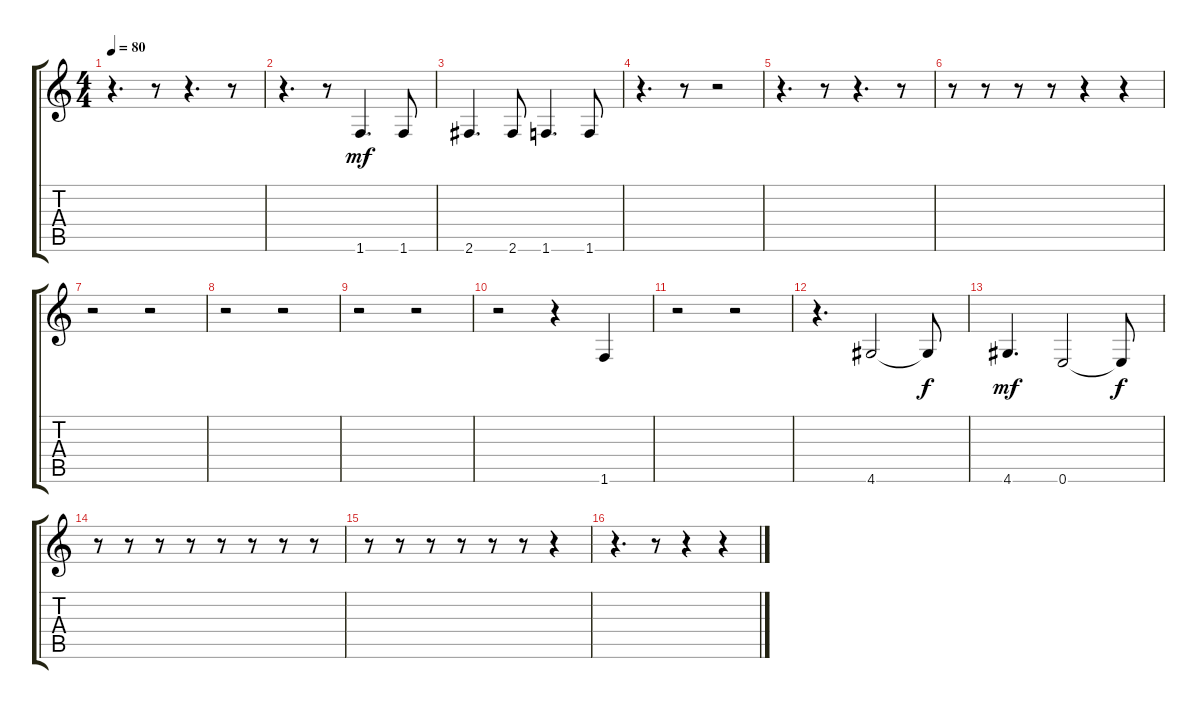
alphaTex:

\track "" {instrument electricbassfinger}
\staff {score tabs}
\tuning (E4 B3 G3 D3 A2 E2) {hide}
\ts (4 4)
\tempo 80
\clef g2
\ks c
r.4{d dy mf} r.8 r.4{d} r.8 |
r.4{d} r.8 1.6.4{d} 1.6.8 |
2.6.4{d} 2.6.8 1.6.4{d} 1.6.8 |
r.4{d} r.8 r.2 |
r.4{d} r.8 r.4{d} r.8 |
r.8 r.8 r.8 r.8 r.4 r.4 |
r.2 r.2 |
r.2 r.2 |
r.2 r.2 |
r.2 r.4 1.6.4 |
r.2 r.2 |
r.4{d} 4.6.2 4.6{t}.8{dy f} |
4.6.4{d dy mf} 0.6.2 0.6{t}.8{dy f} |
r.8 r.8 r.8 r.8 r.8 r.8 r.8 r.8 |
r.8 r.8 r.8 r.8 r.8 r.8 r.4 |
r.4{d} r.8 r.4 r.4
